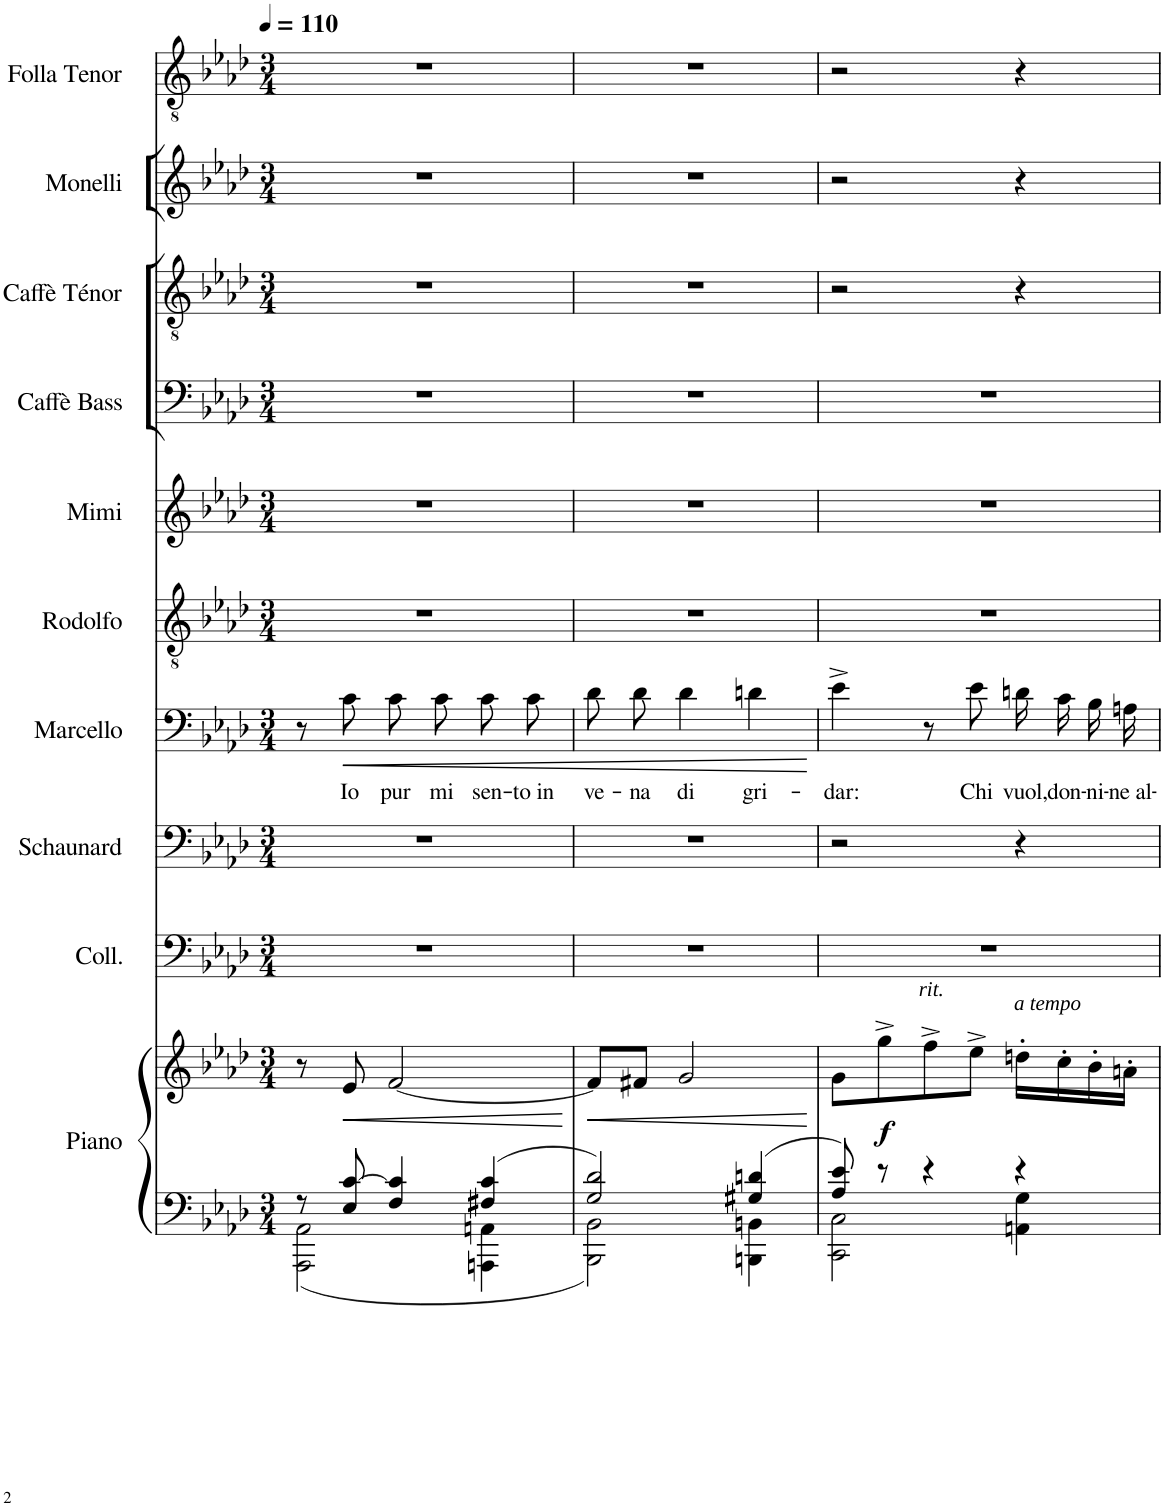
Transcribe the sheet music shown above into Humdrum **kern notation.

**kern	**kern	**dynam	**kern	**text	**dynam
*part2	*part2	*part2	*part1	*part1	*part1
*staff3	*staff2	*staff2/3	*staff1	*staff1	*staff1
*I"Piano	*	*	*I"Marcello	*	*
*I'Pno.	*	*	*I'Mar.	*	*
*clefF4	*clefG2	*	*clefF4	*	*
*k[b-e-a-d-]	*k[b-e-a-d-]	*	*k[b-e-a-d-]	*	*
*M3/4	*M3/4	*	*M3/4	*	*
=1	=1	=1	=1	=1	=1
*^	*	*	*	*	*
8r	2AAA-\ 2AA-\	8r	.	8r	.	.
!	!	!	!LO:HP:b	!	!LO:LY:b	!LO:HP:b
8E-/ [8c/	.	8e-/	<	8c\	Io	<
!	!	!	!	!	!LO:LY:b	!
4F/ 4c/]	.	[2f/	.	8c\L	pur	.
!	!	!	!	!	!LO:LY:b	!
.	.	.	.	8c\J	mi	.
!	!	!	!	!	!LO:LY:b	!
4F#X/ 4c/	4AAAn\ 4AAn\	.	.	8c\L	sen-	.
!	!	!	!	!	!LO:LY:b	!
.	.	.	.	8c\J	-to in	.
*v	*v	*	*	*	*	*
.	.	[	.	.	.
=2	=2	=2	=2	=2	=2
*^	*	*	*	*	*
!	!	!	!LO:HP:b	!	!LO:LY:b	!
2G/ 2d-/	2BBB-\ 2BB-\	8f/L]	<	8d-\L	ve-	.
!	!	!	!	!	!LO:LY:b	!
.	.	8f#X/J	.	8d-\J	-na	.
!	!	!	!	!	!LO:LY:b	!
.	.	2g/	.	4d-\	di	.
!	!	!	!	!	!LO:LY:b	!
4G#X/ 4dn/	4BBBn\ 4BBn\	.	.	4dn\	gri-	.
*v	*v	*	*	*	*	*
.	.	[	.	.	[
=3	=3	=3	=3	=3	=3
*^	*	*	*	*	*
!	!	!	!	!	!LO:LY:b	!
8A-/ 8e-/	2CC\ 2C\	8g\L	.	4e-^\	-dar:	.
!	!	!	!LO:DY:b	!	!	!
8r	.	8gg^\	f	.	.	.
!	!	!LO:TX:a:i:t=rit.	!	!	!	!
4r	.	8ff^\	.	8r	.	.
!	!	!	!	!	!LO:LY:b	!
.	.	8ee-^\J	.	8e-\	Chi	.
!	!	!LO:TX:a:i:t=a tempo	!	!	!	!
!	!	!	!	!	!LO:LY:b	!
4r	4AAn\ 4G\	16ddn'\LL	.	16dn\LL	vuol,	.
!	!	!	!	!	!LO:LY:b	!
.	.	16cc'\	.	16c\J	don-	.
!	!	!	!	!	!LO:LY:b	!
.	.	16b-'\	.	16B-\L	-ni-	.
!	!	!	!	!	!LO:LY:b	!
.	.	16an'\JJ	.	16An\JJ	-ne al-	.
*v	*v	*	*	*	*	*
=	=	=	=	=	=
*-	*-	*-	*-	*-	*-
